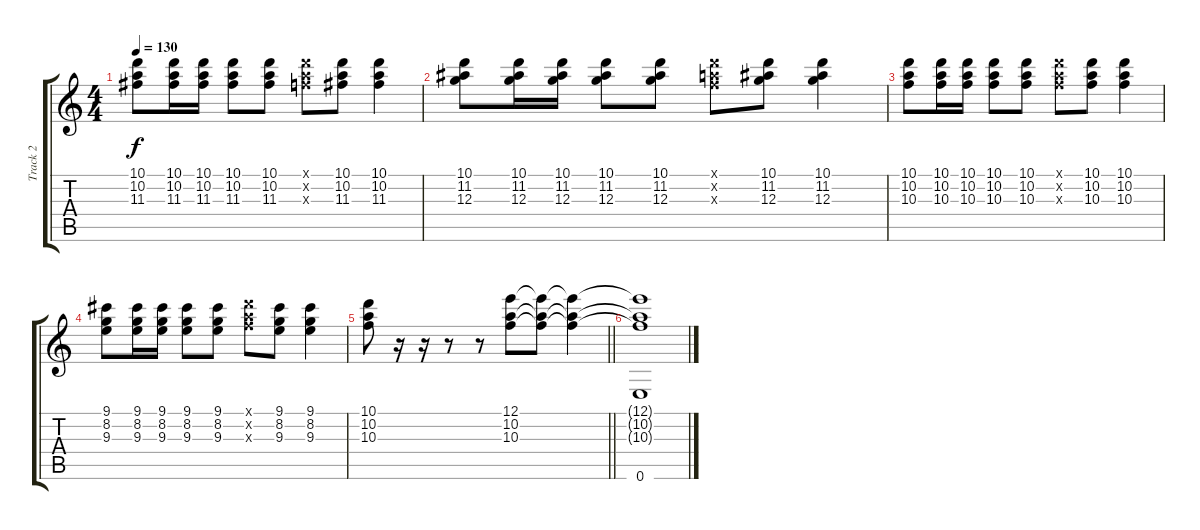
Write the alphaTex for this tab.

\track ("Track 2" "Track 2") {instrument acousticguitarsteel}
\staff {score tabs}
\tuning (E4 B3 G3 D3 A2 E2) {hide}
\ts (4 4)
\tempo 130
\clef g2
\ks c
(10.1 10.2 11.3).8{dy f} (10.1 10.2 11.3).16 (10.1 10.2 11.3).16 (10.1 10.2 11.3).8 (10.1 10.2 11.3).8 (10.1{x} 10.2{x} 10.3{x}).8 (10.1 10.2 11.3).8 (10.1 10.2 11.3).4 |
(10.1 11.2 12.3).8 (10.1 11.2 12.3).16 (10.1 11.2 12.3).16 (10.1 11.2 12.3).8 (10.1 11.2 12.3).8 (10.1{x} 10.2{x} 10.3{x}).8 (10.1 11.2 12.3).8 (10.1 11.2 12.3).4 |
(10.1 10.2 10.3).8 (10.1 10.2 10.3).16 (10.1 10.2 10.3).16 (10.1 10.2 10.3).8 (10.1 10.2 10.3).8 (10.1{x} 10.2{x} 10.3{x}).8 (10.1 10.2 10.3).8 (10.1 10.2 10.3).4 |
(9.1 8.2 9.3).8 (9.1 8.2 9.3).16 (9.1 8.2 9.3).16 (9.1 8.2 9.3).8 (9.1 8.2 9.3).8 (10.1{x} 10.2{x} 10.3{x}).8 (9.1 8.2 9.3).8 (9.1 8.2 9.3).4 |
\barLineRight lightlight
(10.1 10.2 10.3).8 r.16 r.16 r.8 r.8 (12.1 10.2 10.3).8 (12.1{t} 10.2{t} 10.3{t}).8 (12.1{t} 10.2{t} 10.3{t}).4 |
(12.1{t} 10.2{t} 10.3{t} 0.6).1
